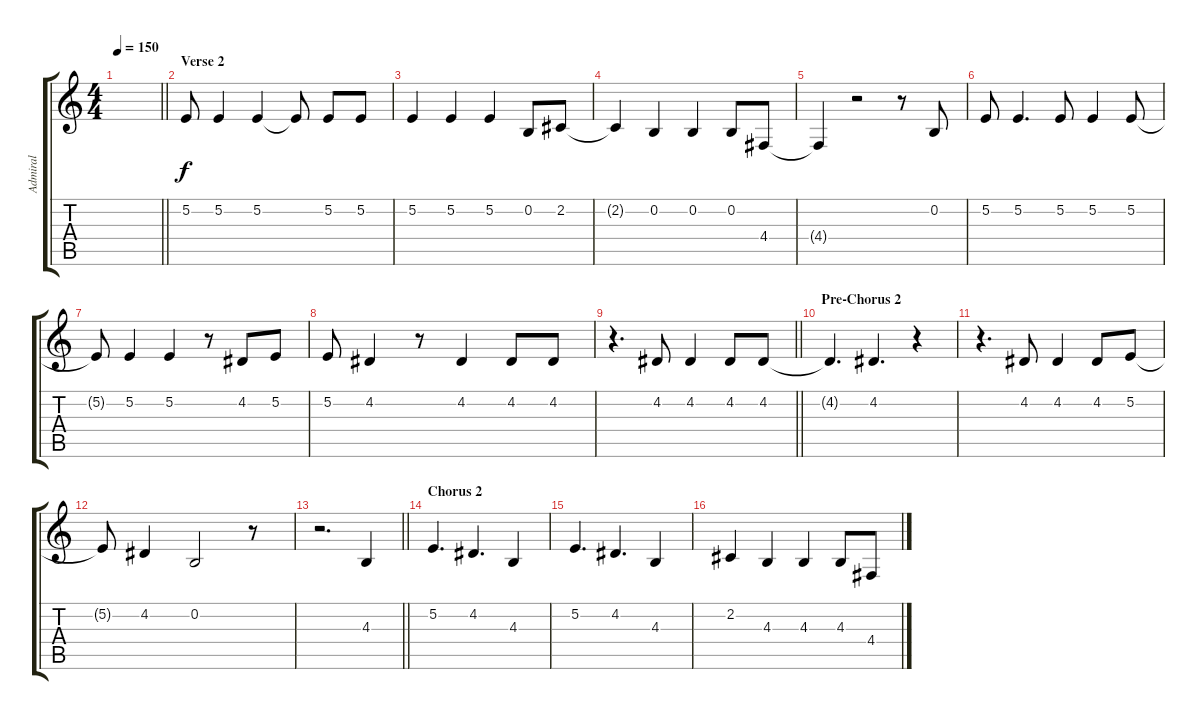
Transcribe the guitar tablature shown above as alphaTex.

\track ("Admiral" "Admiral") {instrument lead2sawtooth}
\staff {score tabs}
\tuning (E4 B3 G3 D3 A2 E2) {hide}
\ts (4 4)
\tempo 150
\clef g2
\barLineRight lightlight
\ks c
|
\section ("" "Verse 2")
5.2.8 5.2.4 5.2.4 5.2{t}.8 5.2.8 5.2.8 |
5.2.4 5.2.4 5.2.4 0.2.8 2.2.8 |
2.2{t}.4 0.2.4 0.2.4 0.2.8 4.4.8 |
4.4{t}.4 r.2 r.8 0.2.8 |
5.2.8 5.2.4{d} 5.2.8 5.2.4 5.2.8 |
5.2{t}.8 5.2.4 5.2.4 r.8 4.2.8 5.2.8 |
5.2.8 4.2.4 r.8 4.2.4 4.2.8 4.2.8 |
\barLineRight lightlight
r.4{d} 4.2.8 4.2.4 4.2.8 4.2.8 |
\section ("" "Pre-Chorus 2")
4.2{t}.4{d} 4.2.4{d} r.4 |
r.4{d} 4.2.8 4.2.4 4.2.8 5.2.8 |
5.2{t}.8 4.2.4 0.2.2 r.8 |
\barLineRight lightlight
r.2{d} 4.3.4 |
\section ("" "Chorus 2")
5.2.4{d} 4.2.4{d} 4.3.4 |
5.2.4{d} 4.2.4{d} 4.3.4 |
2.2.4 4.3.4 4.3.4 4.3.8 4.4.8
